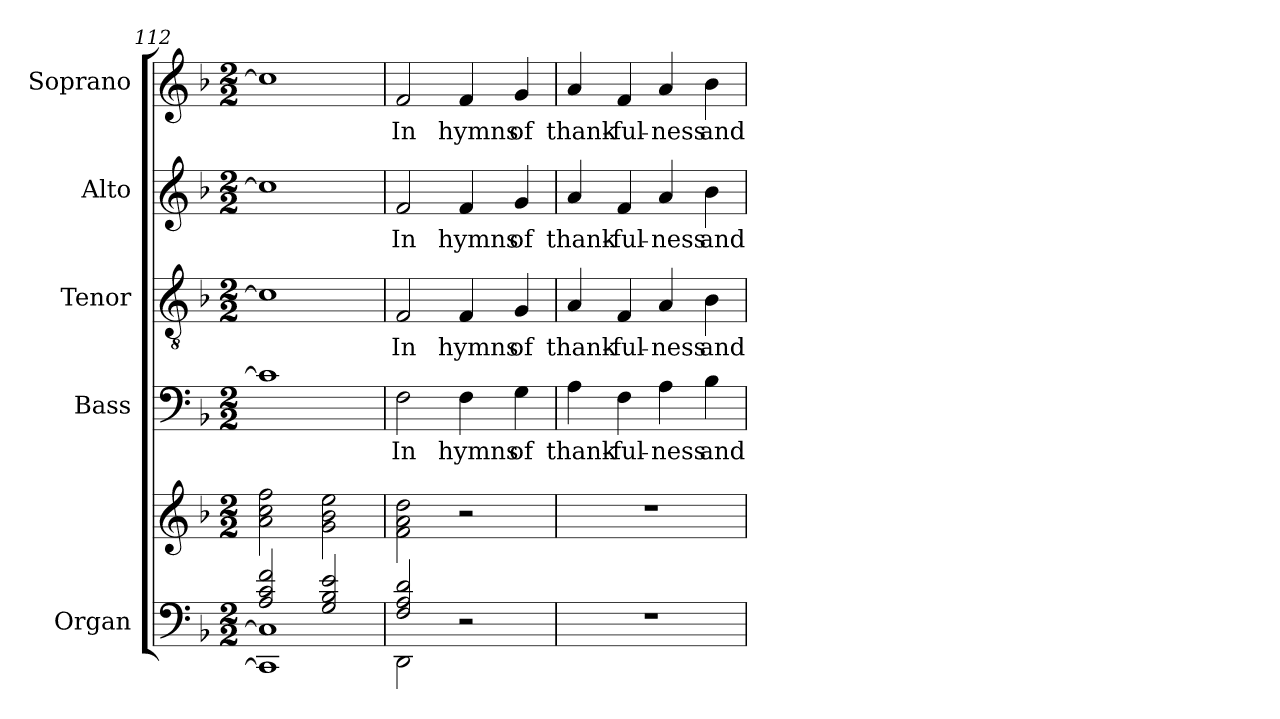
**kern	**kern	**kern	**text	**kern	**text	**kern	**text	**kern	**text
*part5	*part5	*part4	*part4	*part3	*part3	*part2	*part2	*part1	*part1
*staff6	*staff5	*staff4	*staff4	*staff3	*staff3	*staff2	*staff2	*staff1	*staff1
*I"Organ	*	*I"Bass	*	*I"Tenor	*	*I"Alto	*	*I"Soprano	*
*I'Org.	*	*I'B.	*	*I'T.	*	*I'A.	*	*I'S.	*
*clefF4	*clefG2	*clefF4	*	*clefGv2	*	*clefG2	*	*clefG2	*
*	*	*	*	*ITrd7c12	*	*	*	*	*
*k[b-]	*k[b-]	*k[b-]	*	*k[b-]	*	*k[b-]	*	*k[b-]	*
*F:	*F:	*F:	*	*F:	*	*F:	*	*F:	*
*M2/2	*M2/2	*M2/2	*	*M2/2	*	*M2/2	*	*M2/2	*
=112	=112	=112	=112	=112	=112	=112	=112	=112	=112
*^	*	*	*	*	*	*	*	*	*
2Ai/ 2ci 2fi	1CCi] 1Ci]	2ai\ 2cci 2ffi	1ci]	.	1Ci]	.	1cci]	.	1cci]	.
2Gi/ 2B-i 2ei	.	2gi\ 2b-i 2eei	.	.	.	.	.	.	.	.
=113	=113	=113	=113	=113	=113	=113	=113	=113	=113	=113
!	!	!	!	!LO:LY:b:color=#000000	!	!	!	!	!	!
!	!	!	!	!	!	!LO:LY:b:color=#000000	!	!	!	!
!	!	!	!	!	!	!	!	!LO:LY:b:color=#000000	!	!
!	!	!	!	!	!	!	!	!	!	!LO:LY:b:color=#000000
2Fi/ 2Ai 2di	2DDi\	2fi\ 2ai 2ddi	2Fi\	In	2FFi/	In	2fi/	In	2fi/	In
!	!	!	!	!LO:LY:b:color=#000000	!	!	!	!	!	!
!	!	!	!	!	!	!LO:LY:b:color=#000000	!	!	!	!
!	!	!	!	!	!	!	!	!LO:LY:b:color=#000000	!	!
!	!	!	!	!	!	!	!	!	!	!LO:LY:b:color=#000000
2r	2ryy	2r	4Fi\	hymns	4FFi/	hymns	4fi/	hymns	4fi/	hymns
!	!	!	!	!LO:LY:b:color=#000000	!	!	!	!	!	!
!	!	!	!	!	!	!LO:LY:b:color=#000000	!	!	!	!
!	!	!	!	!	!	!	!	!LO:LY:b:color=#000000	!	!
!	!	!	!	!	!	!	!	!	!	!LO:LY:b:color=#000000
.	.	.	4Gi\	of	4GGi/	of	4gi/	of	4gi/	of
*v	*v	*	*	*	*	*	*	*	*	*
=114	=114	=114	=114	=114	=114	=114	=114	=114	=114
!	!	!	!LO:LY:b:color=#000000	!	!	!	!	!	!
!	!	!	!	!	!LO:LY:b:color=#000000	!	!	!	!
!	!	!	!	!	!	!	!LO:LY:b:color=#000000	!	!
!	!	!	!	!	!	!	!	!	!LO:LY:b:color=#000000
1r	1r	4Ai\	thank-	4AAi/	thank-	4ai/	thank-	4ai/	thank-
!	!	!	!LO:LY:b:color=#000000	!	!	!	!	!	!
!	!	!	!	!	!LO:LY:b:color=#000000	!	!	!	!
!	!	!	!	!	!	!	!LO:LY:b:color=#000000	!	!
!	!	!	!	!	!	!	!	!	!LO:LY:b:color=#000000
.	.	4Fi\	-ful-	4FFi/	-ful-	4fi/	-ful-	4fi/	-ful-
!	!	!	!LO:LY:b:color=#000000	!	!	!	!	!	!
!	!	!	!	!	!LO:LY:b:color=#000000	!	!	!	!
!	!	!	!	!	!	!	!LO:LY:b:color=#000000	!	!
!	!	!	!	!	!	!	!	!	!LO:LY:b:color=#000000
.	.	4Ai\	-ness	4AAi/	-ness	4ai/	-ness	4ai/	-ness
!	!	!	!LO:LY:b:color=#000000	!	!	!	!	!	!
!	!	!	!	!	!LO:LY:b:color=#000000	!	!	!	!
!	!	!	!	!	!	!	!LO:LY:b:color=#000000	!	!
!	!	!	!	!	!	!	!	!	!LO:LY:b:color=#000000
.	.	4B-i\	and	4BB-i\	and	4b-i\	and	4b-i\	and
=	=	=	=	=	=	=	=	=	=
*-	*-	*-	*-	*-	*-	*-	*-	*-	*-
